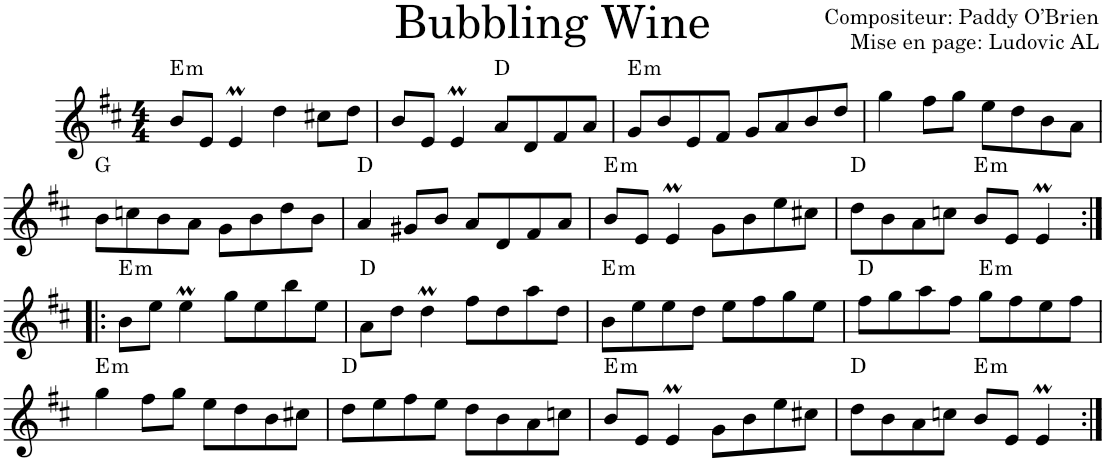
**kern	**harte
*part1	*part1
*staff1	*
*I"Voice	*
*I'V	*
*clefG2	*
*k[f#c#]	*
*M4/4	*
=1	=1
!	!LO:H:kt=m
8b/L	E:min
8e/J	.
4eM/	.
4dd\	.
8cc#X\L	.
8dd\J	.
=2	=2
8b/L	.
8e/J	.
4eM/	.
8a/L	D:maj
8d/	.
8f#/	.
8a/J	.
=3	=3
!	!LO:H:kt=m
8g/L	E:min
8b/	.
8e/	.
8f#/J	.
8g/L	.
8a/	.
8b/	.
8dd/J	.
=4	=4
4gg\	.
8ff#\L	.
8gg\J	.
8ee\L	.
8dd\	.
8b\	.
8a\J	.
!!LO:LB:g=z
=5	=5
8b\L	G:maj
8ccn\	.
8b\	.
8a\J	.
8g\L	.
8b\	.
8dd\	.
8b\J	.
=6	=6
4a/	D:maj
8g#X/L	.
8b/J	.
8a/L	.
8d/	.
8f#/	.
8a/J	.
=7	=7
!	!LO:H:kt=m
8b/L	E:min
8e/J	.
4eM/	.
8g\L	.
8b\	.
8ee\	.
8cc#X\J	.
=8	=8
8dd\L	D:maj
8b\	.
8a\	.
8ccn\J	.
!	!LO:H:kt=m
8b/L	E:min
8e/J	.
4eM/	.
!!LO:LB:g=z
=9:|!|:	=9:|!|:
!	!LO:H:kt=m
8b\L	E:min
8ee\J	.
4eeM\	.
8gg\L	.
8ee\	.
8bb\	.
8ee\J	.
=10	=10
8a\L	D:maj
8dd\J	.
4ddM\	.
8ff#\L	.
8dd\	.
8aa\	.
8dd\J	.
=11	=11
!	!LO:H:kt=m
8b\L	E:min
8ee\	.
8ee\	.
8dd\J	.
8ee\L	.
8ff#\	.
8gg\	.
8ee\J	.
=12	=12
8ff#\L	D:maj
8gg\	.
8aa\	.
8ff#\J	.
!	!LO:H:kt=m
8gg\L	E:min
8ff#\	.
8ee\	.
8ff#\J	.
!!LO:LB:g=z
=13	=13
!	!LO:H:kt=m
4gg\	E:min
8ff#\L	.
8gg\J	.
8ee\L	.
8dd\	.
8b\	.
8cc#X\J	.
=14	=14
8dd\L	D:maj
8ee\	.
8ff#\	.
8ee\J	.
8dd\L	.
8b\	.
8a\	.
8ccn\J	.
=15	=15
!	!LO:H:kt=m
8b/L	E:min
8e/J	.
4eM/	.
8g\L	.
8b\	.
8ee\	.
8cc#X\J	.
=16	=16
8dd\L	D:maj
8b\	.
8a\	.
8ccn\J	.
!	!LO:H:kt=m
8b/L	E:min
8e/J	.
4eM/	.
=:|!	=:|!
*-	*-
